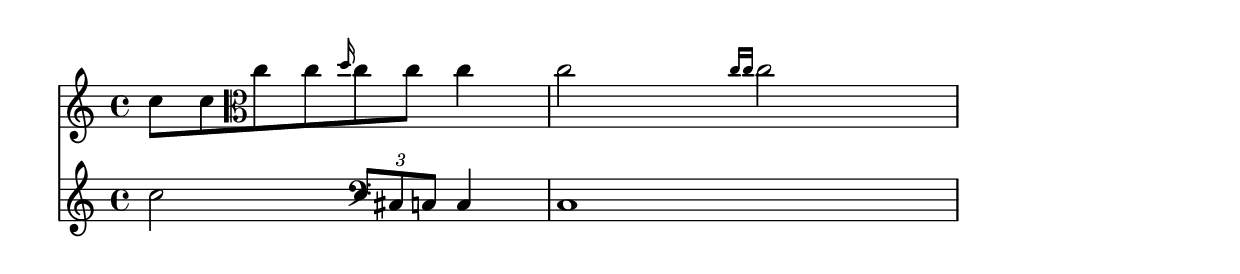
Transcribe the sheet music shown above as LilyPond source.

\header {


  texidoc = "If @code{strict-note-spacing} is set, then spacing of
notes is not influenced by bars and clefs half-way on the system.
Rather, they are put just before the note that occurs at the same
time.  This may cause collisions.  "

}


\version "2.7.39"

\paper {
  ragged-right = ##t
  indent = 0
}
\layout {
  \context {
    \Score
  }
}

\relative c''
<<
  \override Score.SpacingSpanner #'strict-note-spacing = ##t 
  \set Score.proportionalNotationDuration = #(ly:make-moment 1 16)
  \new Staff {
    c8[ c \clef alto c c \grace { d16 }  c8 c]  c4 c2
    \grace { c16[ c16] }
    c2 }
  \new Staff {
    c2  \times 2/3 { c8 \clef bass cis,, c } 
    c4
    c1
  }
>>
  
